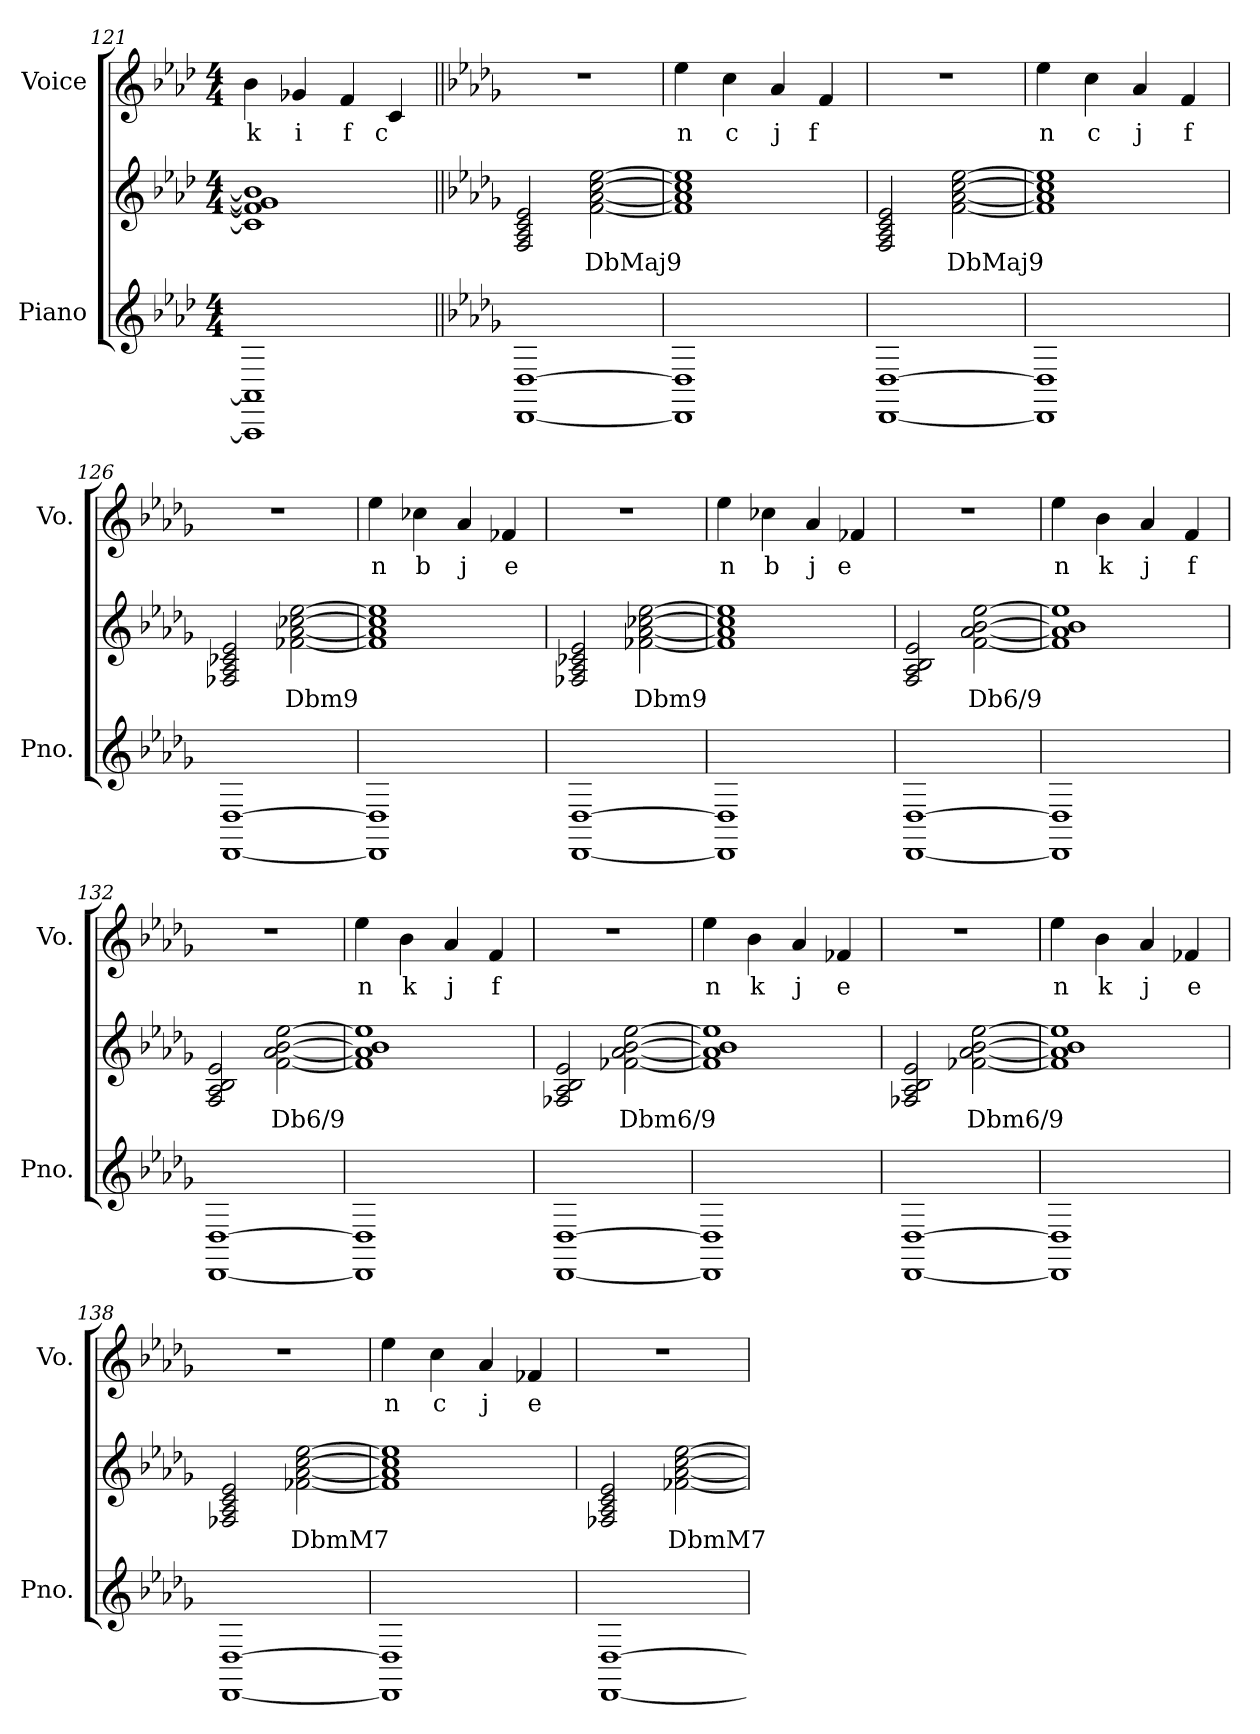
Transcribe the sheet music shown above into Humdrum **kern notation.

**kern	**kern	**text	**kern	**text
*part2	*part2	*part2	*part1	*part1
*staff3	*staff2	*staff2	*staff1	*staff1
*I"Piano	*	*	*I"Voice	*
*I'Pno.	*	*	*I'Vo.	*
*clefG2	*clefG2	*	*clefG2	*
*k[b-e-a-d-]	*k[b-e-a-d-]	*	*k[b-e-a-d-]	*
*M4/4	*M4/4	*	*M4/4	*
=121	=121	=121	=121	=121
!	!	!	!	!LO:LY:b
1AAA-] 1AA-]	1c] 1f] 1g-] 1b-]	.	4b-\	k
!	!	!	!	!LO:LY:b
.	.	.	4g-X/	i
!	!	!	!	!LO:LY:b
.	.	.	4f/	f
!	!	!	!	!LO:LY:b
.	.	.	4c/	c
!!LO:PB:g=z
=122||	=122||	=122||	=122||	=122||
*k[b-e-a-d-g-]	*k[b-e-a-d-g-]	*	*k[b-e-a-d-g-]	*
[1DD- [1D-	2F/ 2A-/ 2c/ 2e-/	.	1r	.
!	!	!LO:LY:b	!	!
.	[2f\ [2a-\ [2cc\ [2ee-\	DbMaj9	.	.
=123	=123	=123	=123	=123
!	!	!	!	!LO:LY:b
1DD-] 1D-]	1f] 1a-] 1cc] 1ee-]	.	4ee-\	n
!	!	!	!	!LO:LY:b
.	.	.	4cc\	c
!	!	!	!	!LO:LY:b
.	.	.	4a-/	j
!	!	!	!	!LO:LY:b
.	.	.	4f/	f
=124	=124	=124	=124	=124
[1DD- [1D-	2F/ 2A-/ 2c/ 2e-/	.	1r	.
!	!	!LO:LY:b	!	!
.	[2f\ [2a-\ [2cc\ [2ee-\	DbMaj9	.	.
=125	=125	=125	=125	=125
!	!	!	!	!LO:LY:b
1DD-] 1D-]	1f] 1a-] 1cc] 1ee-]	.	4ee-\	n
!	!	!	!	!LO:LY:b
.	.	.	4cc\	c
!	!	!	!	!LO:LY:b
.	.	.	4a-/	j
!	!	!	!	!LO:LY:b
.	.	.	4f/	f
=126	=126	=126	=126	=126
[1DD- [1D-	2F-X/ 2A-/ 2c-X/ 2e-/	.	1r	.
!	!	!LO:LY:b	!	!
.	[2f-X\ [2a-\ [2cc-X\ [2ee-\	Dbm9	.	.
=127	=127	=127	=127	=127
!	!	!	!	!LO:LY:b
1DD-] 1D-]	1f-] 1a-] 1cc-] 1ee-]	.	4ee-\	n
!	!	!	!	!LO:LY:b
.	.	.	4cc-X\	b
!	!	!	!	!LO:LY:b
.	.	.	4a-/	j
!	!	!	!	!LO:LY:b
.	.	.	4f-X/	e
=128	=128	=128	=128	=128
[1DD- [1D-	2F-X/ 2A-/ 2c-X/ 2e-/	.	1r	.
!	!	!LO:LY:b	!	!
.	[2f-X\ [2a-\ [2cc-X\ [2ee-\	Dbm9	.	.
!!LO:LB:g=z
=129	=129	=129	=129	=129
!	!	!	!	!LO:LY:b
1DD-] 1D-]	1f-] 1a-] 1cc-] 1ee-]	.	4ee-\	n
!	!	!	!	!LO:LY:b
.	.	.	4cc-X\	b
!	!	!	!	!LO:LY:b
.	.	.	4a-/	j
!	!	!	!	!LO:LY:b
.	.	.	4f-X/	e
=130	=130	=130	=130	=130
[1DD- [1D-	2F/ 2A-/ 2B-/ 2e-/	.	1r	.
!	!	!LO:LY:b	!	!
.	[2f\ [2a-\ [2b-\ [2ee-\	Db6/9	.	.
=131	=131	=131	=131	=131
!	!	!	!	!LO:LY:b
1DD-] 1D-]	1f] 1a-] 1b-] 1ee-]	.	4ee-\	n
!	!	!	!	!LO:LY:b
.	.	.	4b-\	k
!	!	!	!	!LO:LY:b
.	.	.	4a-/	j
!	!	!	!	!LO:LY:b
.	.	.	4f/	f
=132	=132	=132	=132	=132
[1DD- [1D-	2F/ 2A-/ 2B-/ 2e-/	.	1r	.
!	!	!LO:LY:b	!	!
.	[2f\ [2a-\ [2b-\ [2ee-\	Db6/9	.	.
=133	=133	=133	=133	=133
!	!	!	!	!LO:LY:b
1DD-] 1D-]	1f] 1a-] 1b-] 1ee-]	.	4ee-\	n
!	!	!	!	!LO:LY:b
.	.	.	4b-\	k
!	!	!	!	!LO:LY:b
.	.	.	4a-/	j
!	!	!	!	!LO:LY:b
.	.	.	4f/	f
=134	=134	=134	=134	=134
[1DD- [1D-	2F-X/ 2A-/ 2B-/ 2e-/	.	1r	.
!	!	!LO:LY:b	!	!
.	[2f-X\ [2a-\ [2b-\ [2ee-\	Dbm6/9	.	.
!!LO:LB:g=z
=135	=135	=135	=135	=135
!	!	!	!	!LO:LY:b
1DD-] 1D-]	1f-] 1a-] 1b-] 1ee-]	.	4ee-\	n
!	!	!	!	!LO:LY:b
.	.	.	4b-\	k
!	!	!	!	!LO:LY:b
.	.	.	4a-/	j
!	!	!	!	!LO:LY:b
.	.	.	4f-X/	e
=136	=136	=136	=136	=136
[1DD- [1D-	2F-X/ 2A-/ 2B-/ 2e-/	.	1r	.
!	!	!LO:LY:b	!	!
.	[2f-X\ [2a-\ [2b-\ [2ee-\	Dbm6/9	.	.
=137	=137	=137	=137	=137
!	!	!	!	!LO:LY:b
1DD-] 1D-]	1f-] 1a-] 1b-] 1ee-]	.	4ee-\	n
!	!	!	!	!LO:LY:b
.	.	.	4b-\	k
!	!	!	!	!LO:LY:b
.	.	.	4a-/	j
!	!	!	!	!LO:LY:b
.	.	.	4f-X/	e
=138	=138	=138	=138	=138
[1DD- [1D-	2F-X/ 2A-/ 2c/ 2e-/	.	1r	.
!	!	!LO:LY:b	!	!
.	[2f-X\ [2a-\ [2cc\ [2ee-\	DbmM7	.	.
=139	=139	=139	=139	=139
!	!	!	!	!LO:LY:b
1DD-] 1D-]	1f-] 1a-] 1cc] 1ee-]	.	4ee-\	n
!	!	!	!	!LO:LY:b
.	.	.	4cc\	c
!	!	!	!	!LO:LY:b
.	.	.	4a-/	j
!	!	!	!	!LO:LY:b
.	.	.	4f-X/	e
=140	=140	=140	=140	=140
[1DD- [1D-	2F-X/ 2A-/ 2c/ 2e-/	.	1r	.
!	!	!LO:LY:b	!	!
.	[2f-X\ [2a-\ [2cc\ [2ee-\	DbmM7	.	.
=	=	=	=	=
*-	*-	*-	*-	*-
